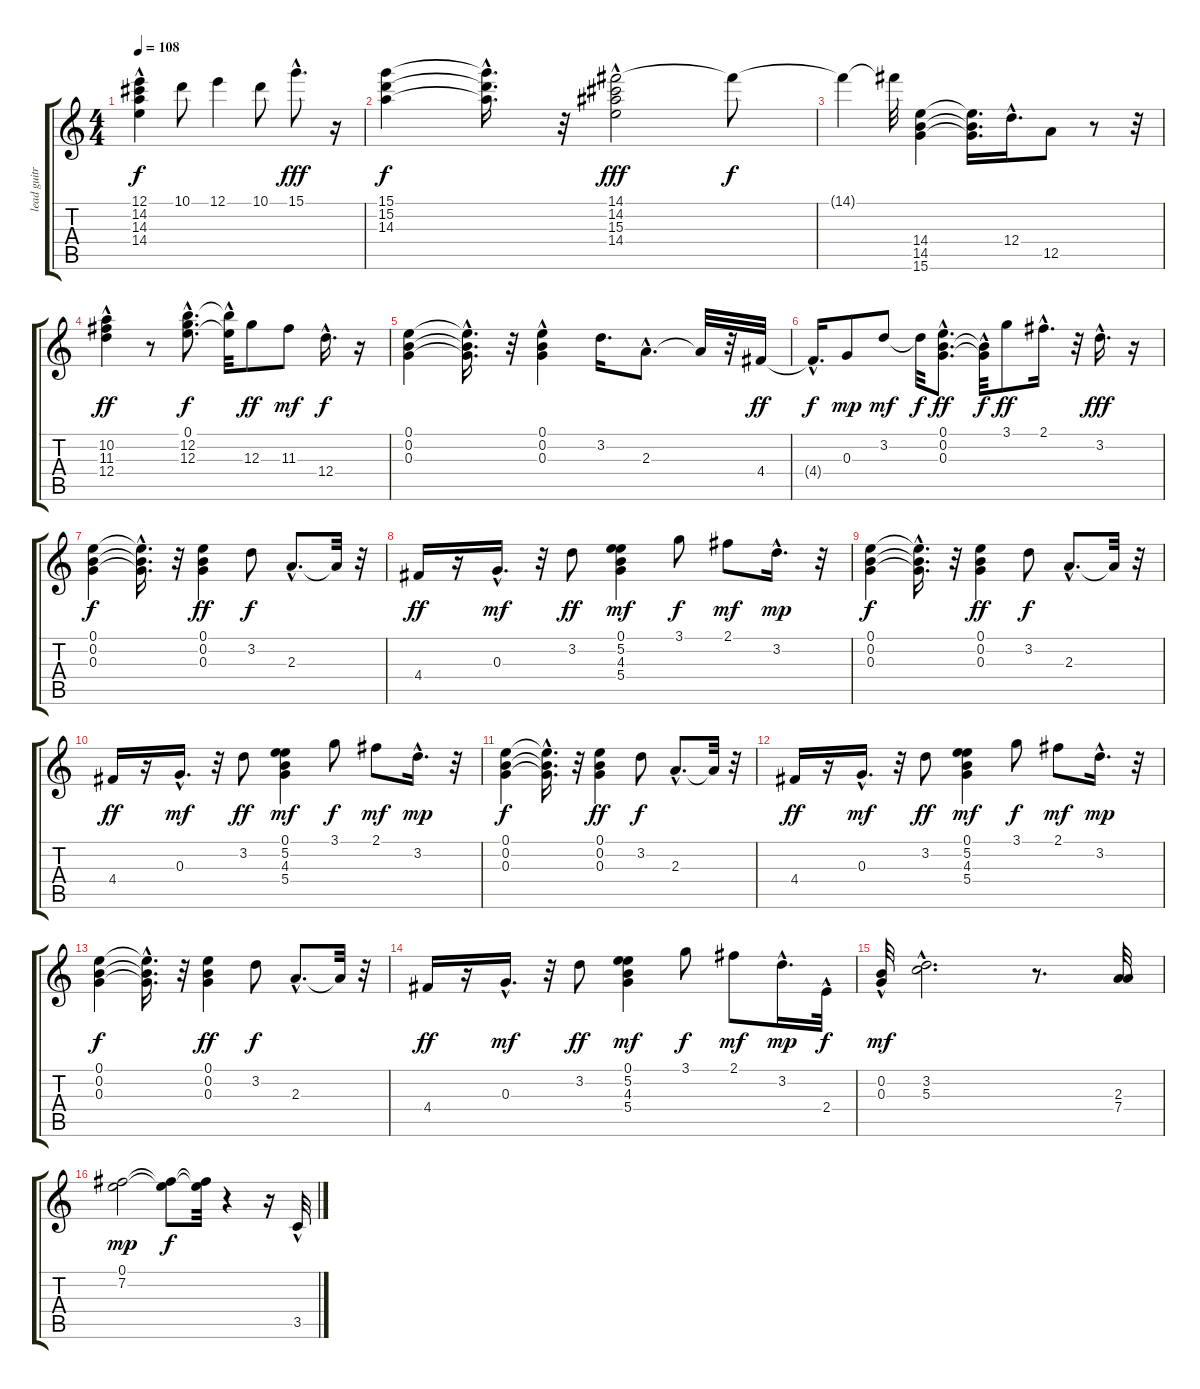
\track ("lead guitr" "lead guitr") {instrument electricguitarmuted}
\staff {score tabs}
\tuning (E4 B3 G3 D3 A2 E2) {hide}
\ts (4 4)
\tempo 108
\clef g2
\ks c
(12.1{t} 14.2{hac t} 14.3{hac t} 14.4{hac t}).4{dy f} 10.1.8 12.1.4 10.1.8 15.1{hac}.8{d dy fff} r.16 |
(15.1 15.2 14.3).4{dy f} (15.1{hac t} 15.2{hac t} 14.3{hac t}).16{d} r.32 (14.1 14.2{hac} 15.3{hac} 14.4{hac}).2{dy fff} 14.1{t}.8{dy f} |
14.1{t}.4 14.1{t}.32 (14.4 14.5 15.6).4{volume 16 instrument electricguitarmuted} (14.4{t} 14.5{t} 15.6{t}).16{d} 12.4{hac}.16{d} 12.5.8 r.8 r.32 |
(10.2 11.3{hac} 12.4).4{dy ff} r.8 (0.1{hac} 12.2{hac} 12.3).8{d dy f} (0.1{hac t} 12.2{hac t}).32 12.3.8{dy ff} 11.3.8{dy mf} 12.4{hac}.16{d dy f} r.16 |
(0.1 0.2 0.3).4{volume 16 instrument electricguitarmuted} (0.1{hac t} 0.2{hac t} 0.3{hac t}).16{d} r.32 (0.1{hac} 0.2 0.3).4 3.2.16{d} 2.3{hac}.8{d} 2.3{t}.32 r.32 4.4.32{dy ff} |
4.4{hac t}.16{d dy f} 0.3.8{dy mp} 3.2.8{dy mf} 3.2{t}.32{dy f} (0.1{hac} 0.2{hac} 0.3{hac}).8{d dy ff} (0.2{hac t} 0.3{hac t}).32{dy f} 3.1.8{dy ff} 2.1{hac}.16{d} r.32 3.2{hac}.16{d dy fff} r.16 |
(0.1 0.2 0.3).4{dy f volume 16 instrument electricguitarmuted} (0.1{t} 0.2{hac t} 0.3{hac t}).16{d} r.32 (0.1 0.2 0.3).4{dy ff} 3.2.8{dy f} 2.3{hac}.8{d} 2.3{t}.32 r.32 |
4.4.16{dy ff} r.16 0.3{hac}.16{d dy mf} r.32 3.2.8{dy ff} (0.1 5.2 4.3 5.4).4{dy mf} 3.1.8{dy f} 2.1.8{dy mf} 3.2{hac}.16{d dy mp} r.32 |
(0.1 0.2 0.3).4{dy f volume 16 instrument electricguitarmuted} (0.1{t} 0.2{hac t} 0.3{hac t}).16{d} r.32 (0.1 0.2 0.3).4{dy ff} 3.2.8{dy f} 2.3{hac}.8{d} 2.3{t}.32 r.32 |
4.4.16{dy ff} r.16 0.3{hac}.16{d dy mf} r.32 3.2.8{dy ff} (0.1 5.2 4.3 5.4).4{dy mf} 3.1.8{dy f} 2.1.8{dy mf} 3.2{hac}.16{d dy mp} r.32 |
(0.1 0.2 0.3).4{dy f volume 16 instrument electricguitarmuted} (0.1{t} 0.2{hac t} 0.3{hac t}).16{d} r.32 (0.1 0.2 0.3).4{dy ff} 3.2.8{dy f} 2.3{hac}.8{d} 2.3{t}.32 r.32 |
4.4.16{dy ff} r.16 0.3{hac}.16{d dy mf} r.32 3.2.8{dy ff} (0.1 5.2 4.3 5.4).4{dy mf} 3.1.8{dy f} 2.1.8{dy mf} 3.2{hac}.16{d dy mp} r.32 |
(0.1 0.2 0.3).4{dy f volume 16 instrument electricguitarmuted} (0.1{t} 0.2{hac t} 0.3{hac t}).16{d} r.32 (0.1 0.2 0.3).4{dy ff} 3.2.8{dy f} 2.3{hac}.8{d} 2.3{t}.32 r.32 |
4.4.16{dy ff} r.16 0.3{hac}.16{d dy mf} r.32 3.2.8{dy ff} (0.1 5.2 4.3 5.4).4{dy mf} 3.1.8{dy f} 2.1.8{dy mf} 3.2{hac}.16{d dy mp} 2.4{hac}.32{dy f} |
(0.2{hac} 0.3{hac}).32{dy mf} (3.2{hac} 5.3{hac}).2{d} r.8{d} (2.3 7.4).32 |
(0.1 7.2).2{dy mp} (0.1{t} 7.2{t}).8{dy f} (0.1{t} 7.2{t}).32 r.4 r.16 3.5{hac}.32
